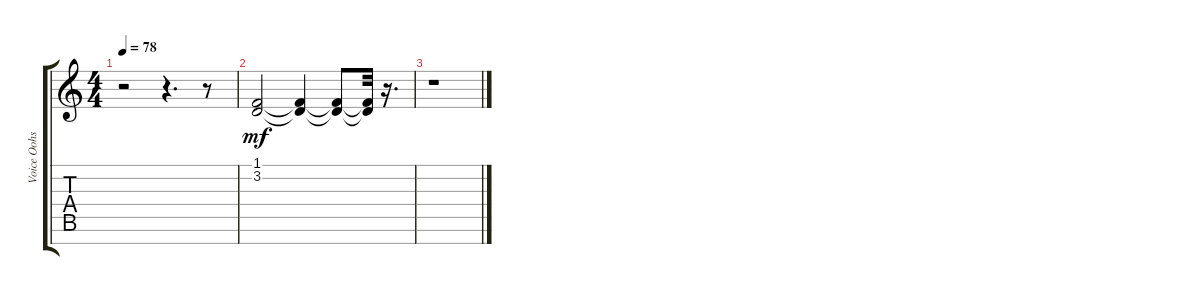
\track ("Voice Oohs          " "Voice Oohs") {instrument choiraahs}
\staff {score tabs}
\tuning (E4 B3 G3 D3 A2 E2 B1) {hide}
\ts (4 4)
\tempo 78
\clef g2
\ks c
r.2{dy mf} r.4{d} r.8 |
(1.1 3.2).2 (1.1{t} 3.2{t}).4 (1.1{t} 3.2{t}).8 (1.1{t} 3.2{t}).32 r.16{d} |
r.1
